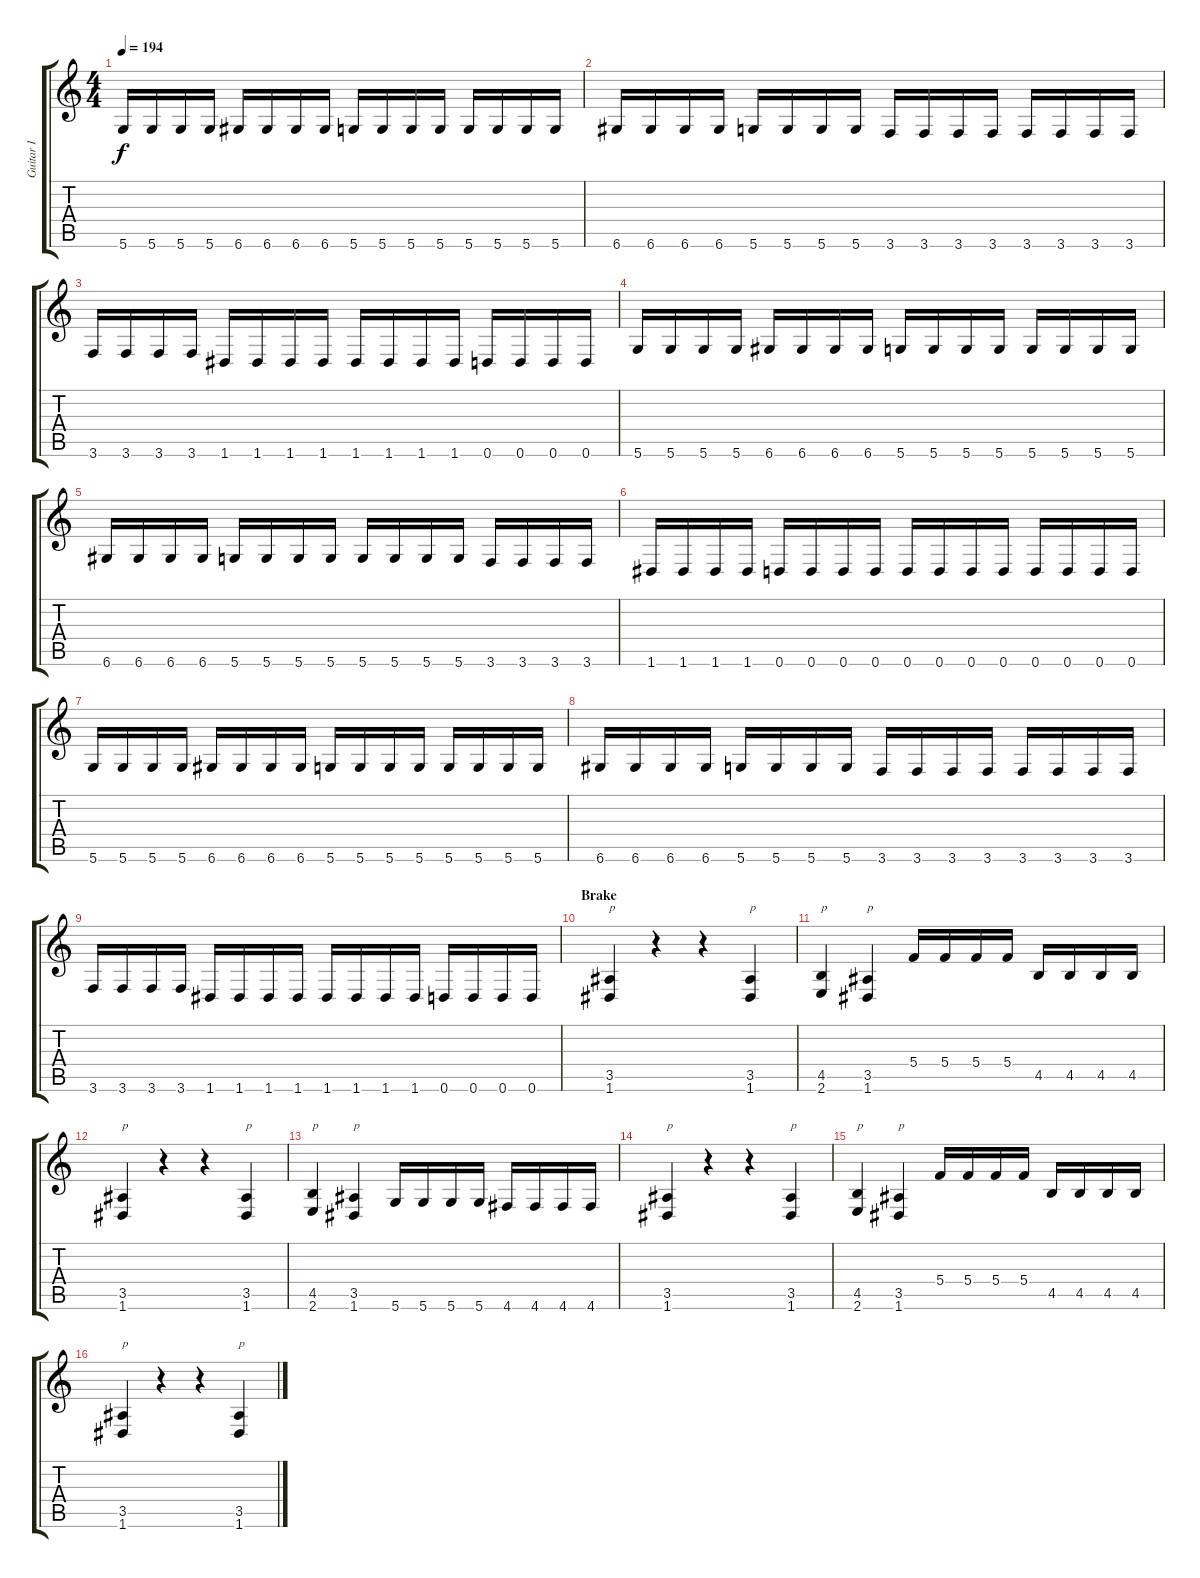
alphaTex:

\track ("Guitar I" "Guitar I") {instrument distortionguitar}
\staff {score tabs}
\tuning (D4 A3 F3 C3 G2 D2) {hide}
\ts (4 4)
\tempo 194
\clef g2
\ks c
5.6.16{dy f} 5.6.16 5.6.16 5.6.16 6.6.16 6.6.16 6.6.16 6.6.16 5.6.16 5.6.16 5.6.16 5.6.16 5.6.16 5.6.16 5.6.16 5.6.16 |
6.6.16 6.6.16 6.6.16 6.6.16 5.6.16 5.6.16 5.6.16 5.6.16 3.6.16 3.6.16 3.6.16 3.6.16 3.6.16 3.6.16 3.6.16 3.6.16 |
3.6.16 3.6.16 3.6.16 3.6.16 1.6.16 1.6.16 1.6.16 1.6.16 1.6.16 1.6.16 1.6.16 1.6.16 0.6.16 0.6.16 0.6.16 0.6.16 |
5.6.16 5.6.16 5.6.16 5.6.16 6.6.16 6.6.16 6.6.16 6.6.16 5.6.16 5.6.16 5.6.16 5.6.16 5.6.16 5.6.16 5.6.16 5.6.16 |
6.6.16 6.6.16 6.6.16 6.6.16 5.6.16 5.6.16 5.6.16 5.6.16 5.6.16 5.6.16 5.6.16 5.6.16 3.6.16 3.6.16 3.6.16 3.6.16 |
1.6.16 1.6.16 1.6.16 1.6.16 0.6.16 0.6.16 0.6.16 0.6.16 0.6.16 0.6.16 0.6.16 0.6.16 0.6.16 0.6.16 0.6.16 0.6.16 |
5.6.16 5.6.16 5.6.16 5.6.16 6.6.16 6.6.16 6.6.16 6.6.16 5.6.16 5.6.16 5.6.16 5.6.16 5.6.16 5.6.16 5.6.16 5.6.16 |
6.6.16 6.6.16 6.6.16 6.6.16 5.6.16 5.6.16 5.6.16 5.6.16 3.6.16 3.6.16 3.6.16 3.6.16 3.6.16 3.6.16 3.6.16 3.6.16 |
3.6.16 3.6.16 3.6.16 3.6.16 1.6.16 1.6.16 1.6.16 1.6.16 1.6.16 1.6.16 1.6.16 1.6.16 0.6.16 0.6.16 0.6.16 0.6.16 |
\section ("" "Brake")
(3.5 1.6).4{txt "p"} r.4 r.4 (3.5 1.6).4{txt "p"} |
(4.5 2.6).4{txt "p"} (3.5 1.6).4{txt "p"} 5.4.16 5.4.16 5.4.16 5.4.16 4.5.16 4.5.16 4.5.16 4.5.16 |
(3.5 1.6).4{txt "p"} r.4 r.4 (3.5 1.6).4{txt "p"} |
(4.5 2.6).4{txt "p"} (3.5 1.6).4{txt "p"} 5.6.16 5.6.16 5.6.16 5.6.16 4.6.16 4.6.16 4.6.16 4.6.16 |
(3.5 1.6).4{txt "p"} r.4 r.4 (3.5 1.6).4{txt "p"} |
(4.5 2.6).4{txt "p"} (3.5 1.6).4{txt "p"} 5.4.16 5.4.16 5.4.16 5.4.16 4.5.16 4.5.16 4.5.16 4.5.16 |
(3.5 1.6).4{txt "p"} r.4 r.4 (3.5 1.6).4{txt "p"}
